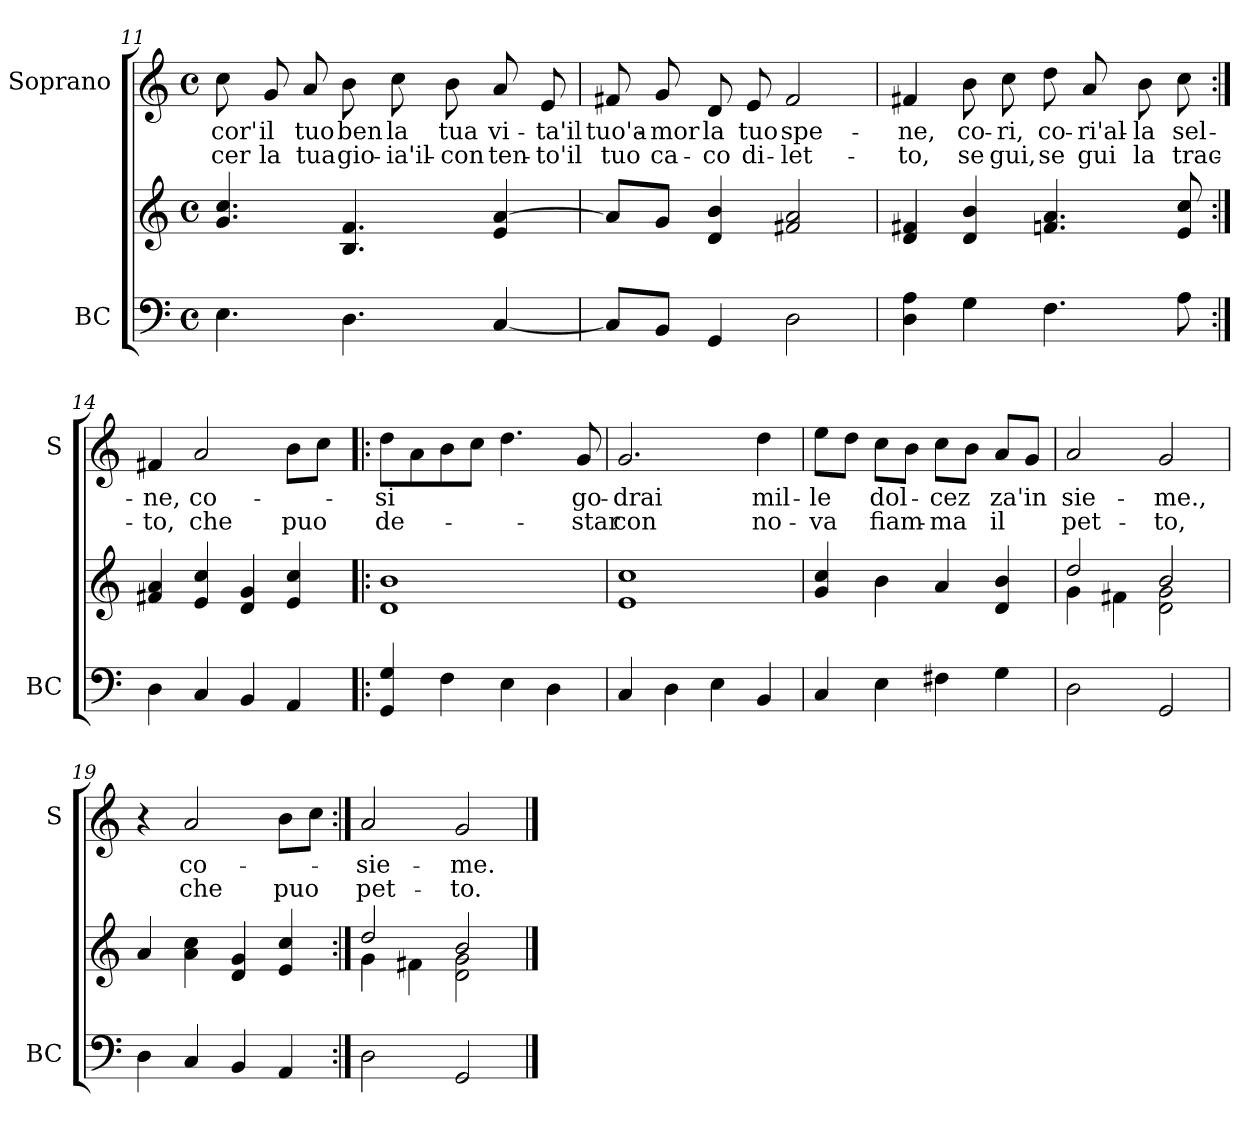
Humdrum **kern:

**kern	**kern	**kern	**text	**text
*part2	*part2	*part1	*part1	*part1
*staff3	*staff2	*staff1	*staff1	*staff1
*I"BC	*	*I"Soprano	*	*
*I'BC	*	*I'S	*	*
!!LO:LB:g=z
*clefF4	*clefG2	*clefG2	*	*
*k[]	*k[]	*k[]	*	*
*C:	*C:	*C:	*	*
*M4/4	*M4/4	*M4/4	*	*
*met(c)	*met(c)	*met(c)	*	*
=11	=11	=11	=11	=11
4.E\	4.g/ 4.cc/	8cc\	cor'	-cer
.	.	8g/	il	la
.	.	8a/	tuo	tua
4.D\	4.B/ 4.f/	8b\	ben	gio-
.	.	8cc\	la	-ia'il-
.	.	8b\	tua	-con
[4C/	4e/ [4a/	8a/	vi-	ten-
.	.	8e/	-ta'il	-to'il
=12	=12	=12	=12	=12
8C/L]	8a/L]	8f#X/	tuo'a-	tuo
8BB/J	8g/J	8g/	-mor	ca-
4GG/	4d/ 4b/	8d/	la	-co
.	.	8e/	tuo	di-
2D\	2f#X/ 2a/	2f#/	spe-	-let-
=13	=13	=13	=13	=13
4D\ 4A\	4d/ 4f#X/	4f#X/	-ne,	-to,
4G\	4d/ 4b/	8b\	co-	se
.	.	8cc\	-ri,	gui,
4.F\	4.fn/ 4.a/	8dd\	co-	se
.	.	8a/	-ri'al-	gui
.	.	8b\	-la	la
8A\	8e/ 8cc/	8cc\	sel-	trac-
=14:|!	=14:|!	=14:|!	=14:|!	=14:|!
4D\	4f#X/ 4a/	4f#X/	-ne,	-to,
4C/	4e/ 4cc/	2a/	co-	che
4BB/	4d/ 4g/	.	.	.
4AA/	4e/ 4cc/	8b\L	.	puo
.	.	8cc\J	.	.
!!LO:LB:g=z
=15!|:	=15!|:	=15!|:	=15!|:	=15!|:
4GG/ 4G/	1d 1b	8dd\L	-si	de-
.	.	8a\	.	.
4F\	.	8b\	.	.
.	.	8cc\J	.	.
4E\	.	4.dd\	.	.
4D\	.	.	.	.
.	.	8g/	go-	-star
=16	=16	=16	=16	=16
4C/	1e 1cc	2.g/	-drai	con
4D\	.	.	.	.
4E\	.	.	.	.
4BB/	.	4dd\	mil-	no-
=17	=17	=17	=17	=17
4C/	4g/ 4cc/	8ee\L	-le	-va
.	.	8dd\J	.	.
4E\	4b\	8cc\L	dol-	fiam-
.	.	8b\J	.	.
4F#X\	4a/	8cc\L	-cez	-ma
.	.	8b\J	.	.
4G\	4d/ 4b/	8a/L	za'in	il
.	.	8g/J	.	.
=18	=18	=18	=18	=18
*	*^	*	*	*
2D\	2dd/	4g\	2a/	sie-	pet-
.	.	4f#X\	.	.	.
2GG/	2b/	2d\ 2g\	2g/	-me.,	-to,
*	*v	*v	*	*	*
=19	=19	=19	=19	=19
4D\	4a/	4r	.	.
4C/	4a\ 4cc\	2a/	co-	che
4BB/	4d/ 4g/	.	.	.
4AA/	4e/ 4cc/	8b\L	.	puo
.	.	8cc\J	.	.
=20:|!	=20:|!	=20:|!	=20:|!	=20:|!
*	*^	*	*	*
2D\	2dd/	4g\	2a/	-sie-	pet-
.	.	4f#X\	.	.	.
2GG/	2b/	2d\ 2g\	2g/	-me.	-to.
*	*v	*v	*	*	*
==	==	==	==	==
*-	*-	*-	*-	*-
